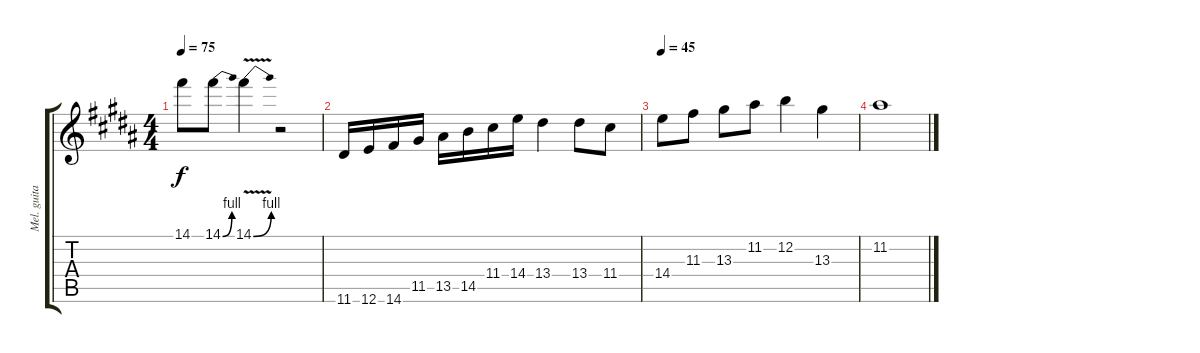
\track ("Mel. guitar 2" "Mel. guita") {instrument electricguitarjazz}
\staff {score tabs}
\tuning (E4 B3 G3 D3 A2 E2) {hide}
\ts (4 4)
\tempo 75
\clef g2
\ks b
14.1.8{dy f} 14.1{be (bend 0 0 60 4)}.8 14.1{be (bend 0 0 60 4) v}.4 r.2 |
11.6.16 12.6.16 14.6.16 11.5.16 13.5.16 14.5.16 11.4.16 14.4.16 13.4.4 13.4.8 11.4.8 |
\tempo 45
14.4.8 11.3.8 13.3.8 11.2.8 12.2.4 13.3.4 |
11.2.1
